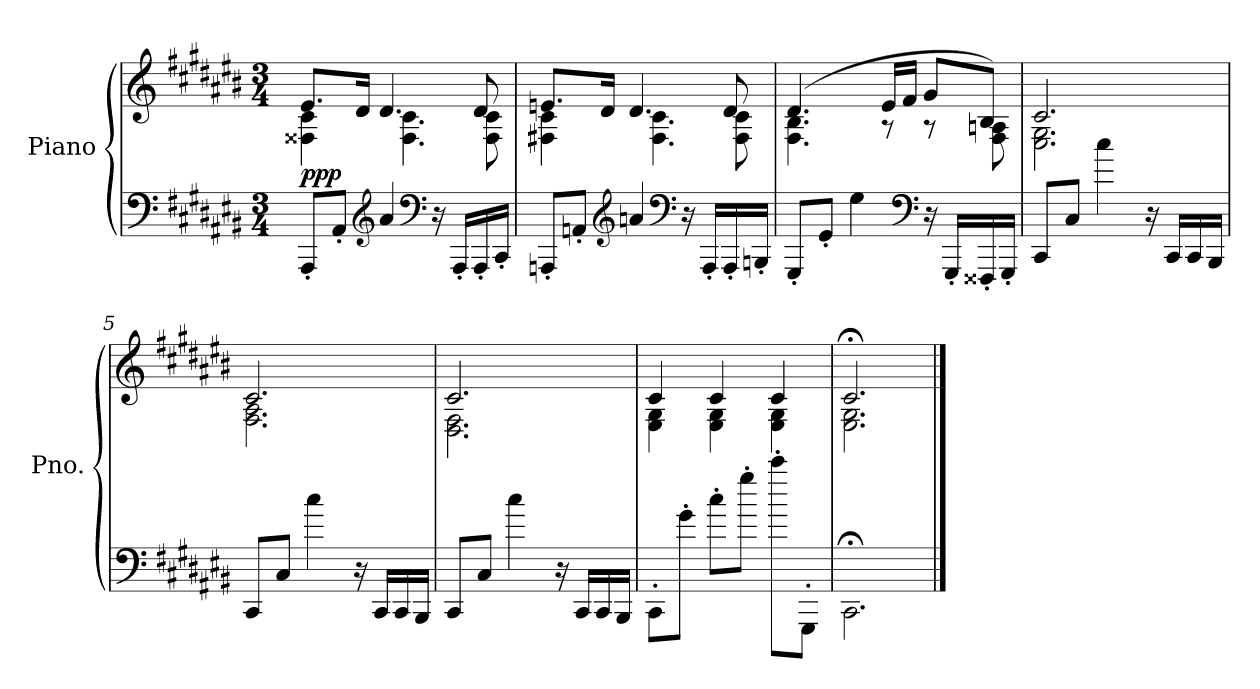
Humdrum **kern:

**kern	**kern	**dynam
*part1	*part1	*part1
*staff2	*staff1	*staff1/2
*I"Piano	*	*
*I'Pno.	*	*
*clefF4	*clefG2	*
*k[f#c#g#d#a#e#b#]	*k[f#c#g#d#a#e#b#]	*
*M3/4	*M3/4	*
=1	=1	=1
*	*^	*
!	!	!	!LO:DY:b
8AAA#'/L	8.e#/L	4F##X\ 4c#\	ppp
8AA#'/J	.	.	.
.	16d#/Jk	.	.
*clefG2	*	*	*
4a#/	4.d#/	4.F##\ 4.c#\	.
*clefF4	*	*	*
16r	.	.	.
16AAA#'/LL	.	.	.
16AAA#'/	8d#/	8F##\ 8c#\	.
16CC#'/JJ	.	.	.
!!LO:LB:g=z	!!
=2	=2	=2	=2
8AAAn'/L	8.en/L	4F#X\ 4c#\	.
8AAn'/J	.	.	.
.	16d#/Jk	.	.
*clefG2	*	*	*
4an/	4.d#/	4.F#\ 4.c#\	.
*clefF4	*	*	*
16r	.	.	.
16AAA'/LL	.	.	.
16AAA'/	8d#/	8F#\ 8c#\	.
16BBBn'/JJ	.	.	.
=3	=3	=3	=3
8GGG#'/L	(>4.d#/	4.F#\ 4.B#\	.
8GG#'/J	.	.	.
4G#\	.	.	.
.	16e#/LL	8r	.
.	16f#/JJ	.	.
*clefF4	*	*	*
16r	8g#/L	8r	.
16GGG#'/LL	.	.	.
16FFF##X'/	8B#/J)	8F#\ 8An\	.
16GGG#'/JJ	.	.	.
=4	=4	=4	=4
8CC#/L	2.c#/	2.E#\ 2.G#\	.
8C#/J	.	.	.
4cc#\	.	.	.
16r	.	.	.
16CC#/LL	.	.	.
16CC#/	.	.	.
16BBB#/JJ	.	.	.
=5	=5	=5	=5
8CC#/L	2.c#/	2.F#\ 2.A#\	.
8C#/J	.	.	.
4cc#\	.	.	.
16r	.	.	.
16CC#/LL	.	.	.
16CC#/	.	.	.
16BBB#/JJ	.	.	.
!!LO:LB:g=z	!!
=6	=6	=6	=6
8CC#/L	2.c#/	2.D#\ 2.F#\	.
8C#/J	.	.	.
4cc#\	.	.	.
16r	.	.	.
16CC#/LL	.	.	.
16CC#/	.	.	.
16BBB#/JJ	.	.	.
=7	=7	=7	=7
8CC#'\L	4c#/	4E#\ 4G#\	.
8g#'\J	.	.	.
8cc#'\L	4c#/	4E#\ 4G#\	.
8gg#'\J	.	.	.
8ccc#'\L	4c#/	4E#\ 4G#\	.
8GGG#'\J	.	.	.
=8	=8	=8	=8
2.CC#;\	2.c#;</	2.E#\ 2.G#\	.
*	*v	*v	*
==	==	==
*-	*-	*-
